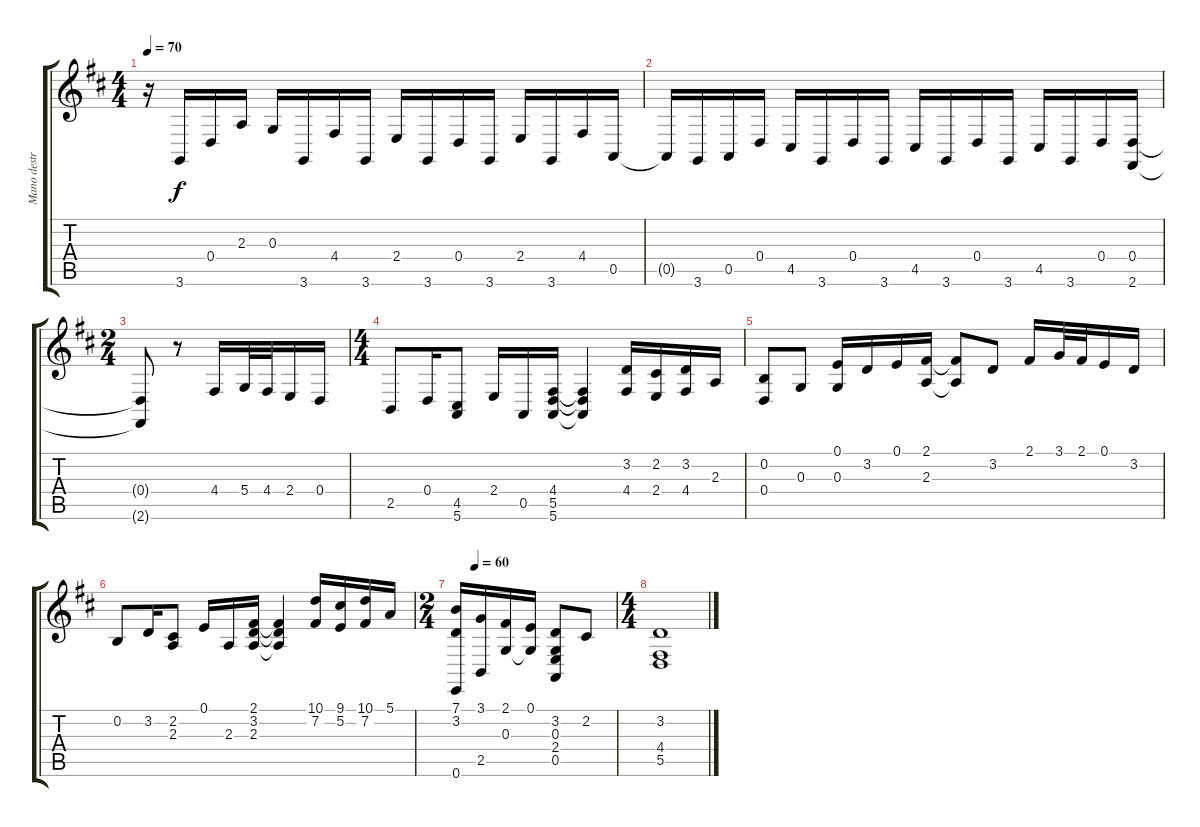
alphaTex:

\track ("Mano destra" "Mano destr") {instrument acousticgrandpiano}
\staff {score tabs}
\tuning (E4 B3 G3 D3 A2 E2) {hide}
\ts (4 4)
\tempo 70
\clef g2
\ks d
r.16{dy f} 3.6.16 0.4.16 2.3.16 0.3.16 3.6.16 4.4.16 3.6.16 2.4.16 3.6.16 0.4.16 3.6.16 2.4.16 3.6.16 4.4.16 0.5.16 |
0.5{t}.16 3.6.16 0.5.16 0.4.16 4.5.16 3.6.16 0.4.16 3.6.16 4.5.16 3.6.16 0.4.16 3.6.16 4.5.16 3.6.16 0.4.16 (0.4 2.6).16 |
\ts (2 4)
(0.4{t} 2.6{t}).8 r.8 4.4.16 5.4.32 4.4.32 2.4.16 0.4.16 |
\ts (4 4)
2.5.8 0.4.16 (4.5 5.6).8 2.4.16 0.5.16 (4.4 5.5 5.6).16 (4.4{t} 5.5{t} 5.6{t}).4 (3.2 4.4).16 (2.2 2.4).16 (3.2 4.4).16 2.3.16 |
(0.2 0.4).8 0.3.8 (0.1 0.3).16 3.2.16 0.1.16 (2.1 2.3).16 (2.1{t} 2.3{t}).8 3.2.8 2.1.16 3.1.32 2.1.32 0.1.16 3.2.16 |
0.2.8 3.2.16 (2.2 2.3).8 0.1.16 2.3.16 (2.1 3.2 2.3).16 (2.1{t} 3.2{t} 2.3{t}).4 (10.1 7.2).16 (9.1 5.2).16 (10.1 7.2).16 5.1.16 |
\ts (2 4)
\tempo (60 0.125)
(7.1 3.2 0.6).16 (3.1 2.5).16 (2.1 0.3).16 (0.1 0.3{t}).16 (3.2 0.3 2.4 0.5).8 2.2.8 |
\ts (4 4)
(3.2 4.4 5.5).1
